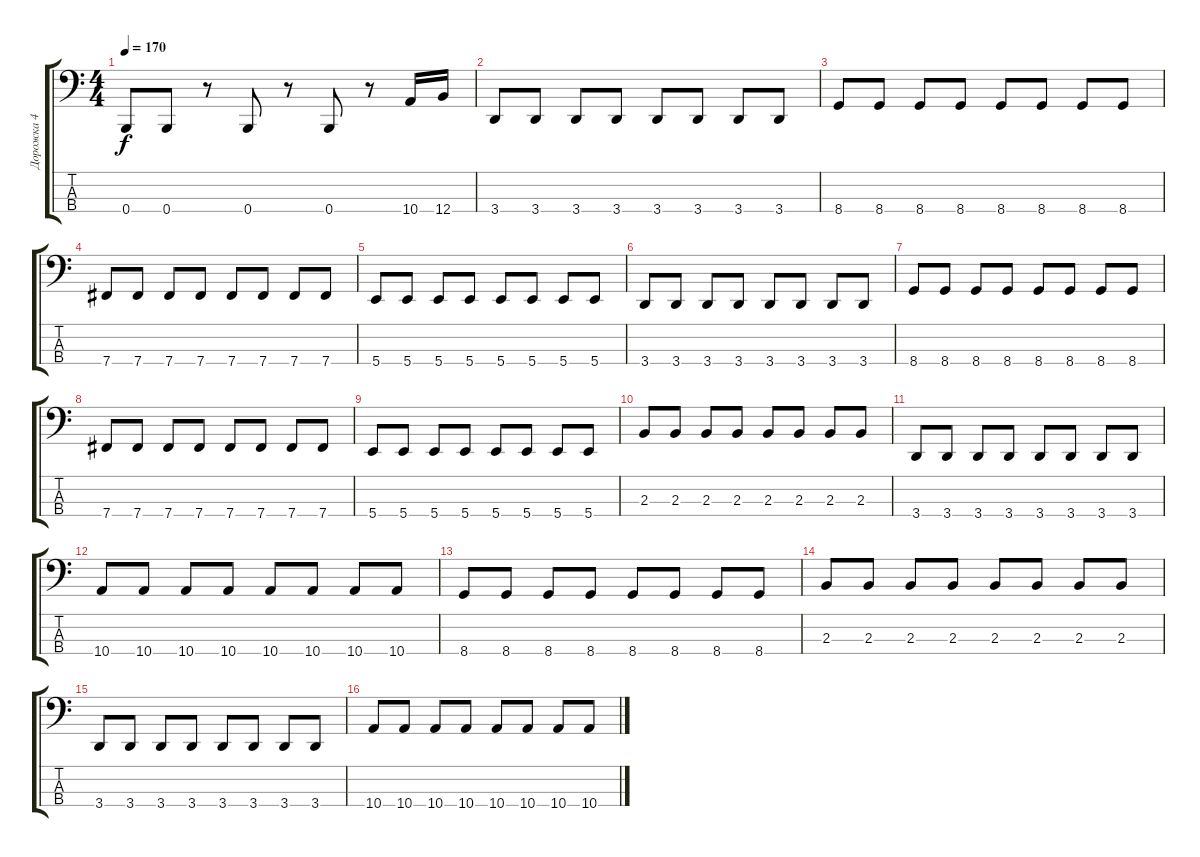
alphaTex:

\track ("Дорожка 4" "Дорожка 4") {instrument electricbasspick}
\staff {score tabs}
\tuning (G2 D2 A1 B0) {hide}
\ts (4 4)
\tempo 170
\clef f4
\ks c
0.4.8{dy f} 0.4.8 r.8 0.4.8 r.8 0.4.8 r.8 10.4.16 12.4.16 |
3.4.8 3.4.8 3.4.8 3.4.8 3.4.8 3.4.8 3.4.8 3.4.8 |
8.4.8 8.4.8 8.4.8 8.4.8 8.4.8 8.4.8 8.4.8 8.4.8 |
7.4.8 7.4.8 7.4.8 7.4.8 7.4.8 7.4.8 7.4.8 7.4.8 |
5.4.8 5.4.8 5.4.8 5.4.8 5.4.8 5.4.8 5.4.8 5.4.8 |
3.4.8 3.4.8 3.4.8 3.4.8 3.4.8 3.4.8 3.4.8 3.4.8 |
8.4.8 8.4.8 8.4.8 8.4.8 8.4.8 8.4.8 8.4.8 8.4.8 |
7.4.8 7.4.8 7.4.8 7.4.8 7.4.8 7.4.8 7.4.8 7.4.8 |
5.4.8 5.4.8 5.4.8 5.4.8 5.4.8 5.4.8 5.4.8 5.4.8 |
2.3.8 2.3.8 2.3.8 2.3.8 2.3.8 2.3.8 2.3.8 2.3.8 |
3.4.8 3.4.8 3.4.8 3.4.8 3.4.8 3.4.8 3.4.8 3.4.8 |
10.4.8 10.4.8 10.4.8 10.4.8 10.4.8 10.4.8 10.4.8 10.4.8 |
8.4.8 8.4.8 8.4.8 8.4.8 8.4.8 8.4.8 8.4.8 8.4.8 |
2.3.8 2.3.8 2.3.8 2.3.8 2.3.8 2.3.8 2.3.8 2.3.8 |
3.4.8 3.4.8 3.4.8 3.4.8 3.4.8 3.4.8 3.4.8 3.4.8 |
10.4.8 10.4.8 10.4.8 10.4.8 10.4.8 10.4.8 10.4.8 10.4.8
